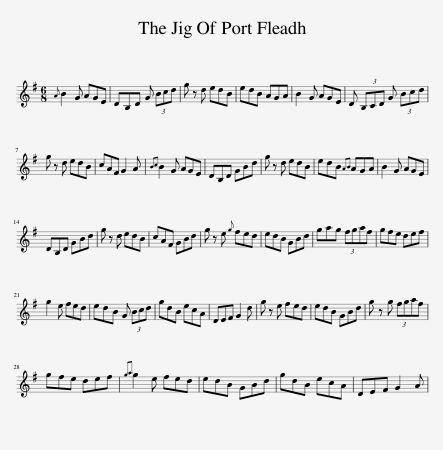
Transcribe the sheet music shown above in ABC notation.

X:1
L:1/8
M:6/8
I:linebreak $
K:G
V:1 treble
V:1
{A} B2 G AGE | DB,D G (3Bcd | g z d edB | edB AGA | B2 G AGE | %5
 D (3B,CD G (3Bcd |$ g z d edB | cAF G2 A |{Bc} B2 G AGE | DB,D GBd | %10
 g z d edB | edB{AB} AGA | B2 G AGE |$ DB,D GBd | g z d edB | %15
 cAF GBd | g z e{g} fed | edB GBd | gag (3fgaf | gfe def |$ %20
 g2 e fed | edB G (3Bcd | gdB ecA | DEF G2 d | g z e fed | %25
 edB GBd | g z g (3fgaf |$ gfe def |{ga} g2 e fed | edB GBd | %30
 gdB ecA | DEF G2 A | %32
